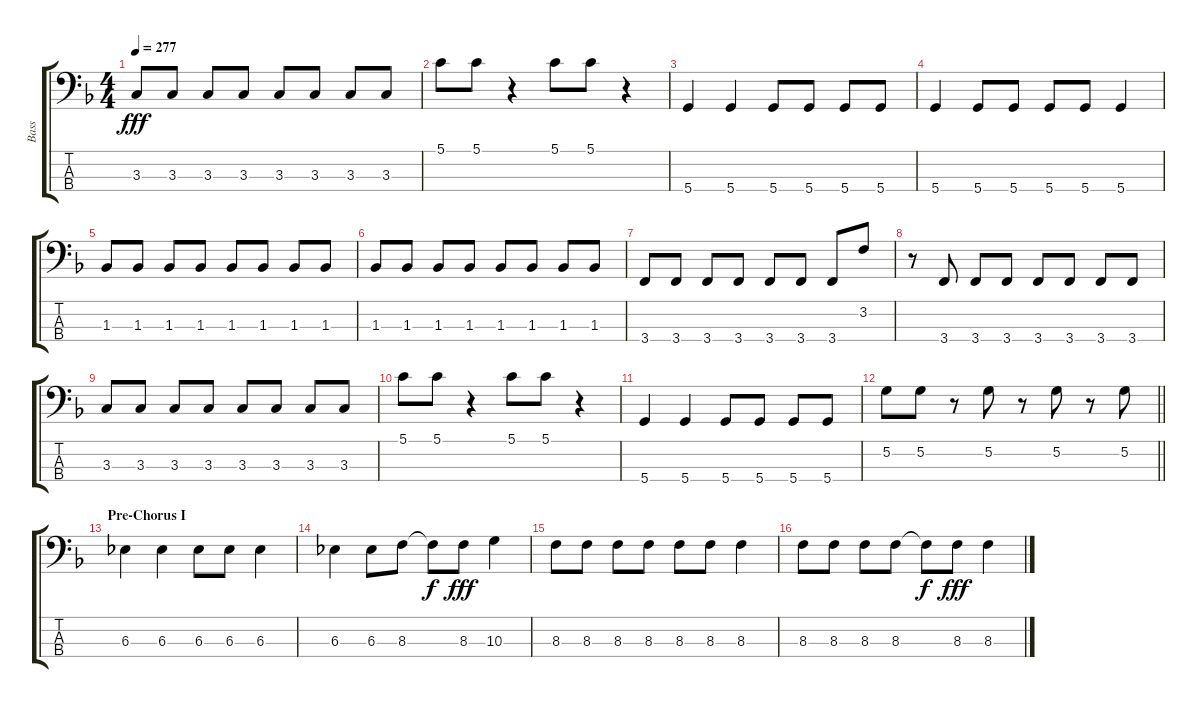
\track ("Bass" "Bass") {instrument electricbassfinger}
\staff {score tabs}
\tuning (G2 D2 A1 D1) {hide}
\ts (4 4)
\tempo 277
\clef f4
\ks f
3.3.8{dy fff} 3.3.8 3.3.8 3.3.8 3.3.8 3.3.8 3.3.8 3.3.8 |
5.1.8 5.1.8 r.4 5.1.8 5.1.8 r.4 |
5.4.4 5.4.4 5.4.8 5.4.8 5.4.8 5.4.8 |
5.4.4 5.4.8 5.4.8 5.4.8 5.4.8 5.4.4 |
1.3.8 1.3.8 1.3.8 1.3.8 1.3.8 1.3.8 1.3.8 1.3.8 |
1.3.8 1.3.8 1.3.8 1.3.8 1.3.8 1.3.8 1.3.8 1.3.8 |
3.4.8 3.4.8 3.4.8 3.4.8 3.4.8 3.4.8 3.4.8 3.2.8 |
r.8 3.4.8 3.4.8 3.4.8 3.4.8 3.4.8 3.4.8 3.4.8 |
3.3.8 3.3.8 3.3.8 3.3.8 3.3.8 3.3.8 3.3.8 3.3.8 |
5.1.8 5.1.8 r.4 5.1.8 5.1.8 r.4 |
5.4.4 5.4.4 5.4.8 5.4.8 5.4.8 5.4.8 |
\barLineRight lightlight
5.2.8 5.2.8 r.8 5.2.8 r.8 5.2.8 r.8 5.2.8 |
\section ("" "Pre-Chorus I")
6.3.4 6.3.4 6.3.8 6.3.8 6.3.4 |
6.3.4 6.3.8 8.3.8 8.3{t}.8{dy f} 8.3.8{dy fff} 10.3.4 |
8.3.8 8.3.8 8.3.8 8.3.8 8.3.8 8.3.8 8.3.4 |
8.3.8 8.3.8 8.3.8 8.3.8 8.3{t}.8{dy f} 8.3.8{dy fff} 8.3.4
